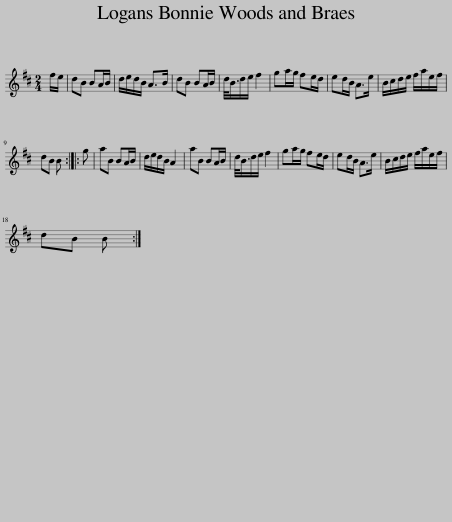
X:1
L:1/8
M:2/4
I:linebreak $
K:Bmin
V:1 treble
V:1
 f/e/ | dB BA/B/ | d/e/d/B/ A>B | dB BA/B/ | d/<B/d/e/ f2 | %5
 ga/g/ fe/d/ | ed/B/ A>e | B/c/d/e/ f/a/e/f/ |$ dB B :: g | %10
 aB BA/B/ | d/e/d/B/ A2 | aB BA/B/ | d/<B/d/e/ f2 | ga/g/ fe/d/ | %15
 ed/B/ A>e | B/c/d/e/ f/a/e/f/ |$ dB B :| %18
